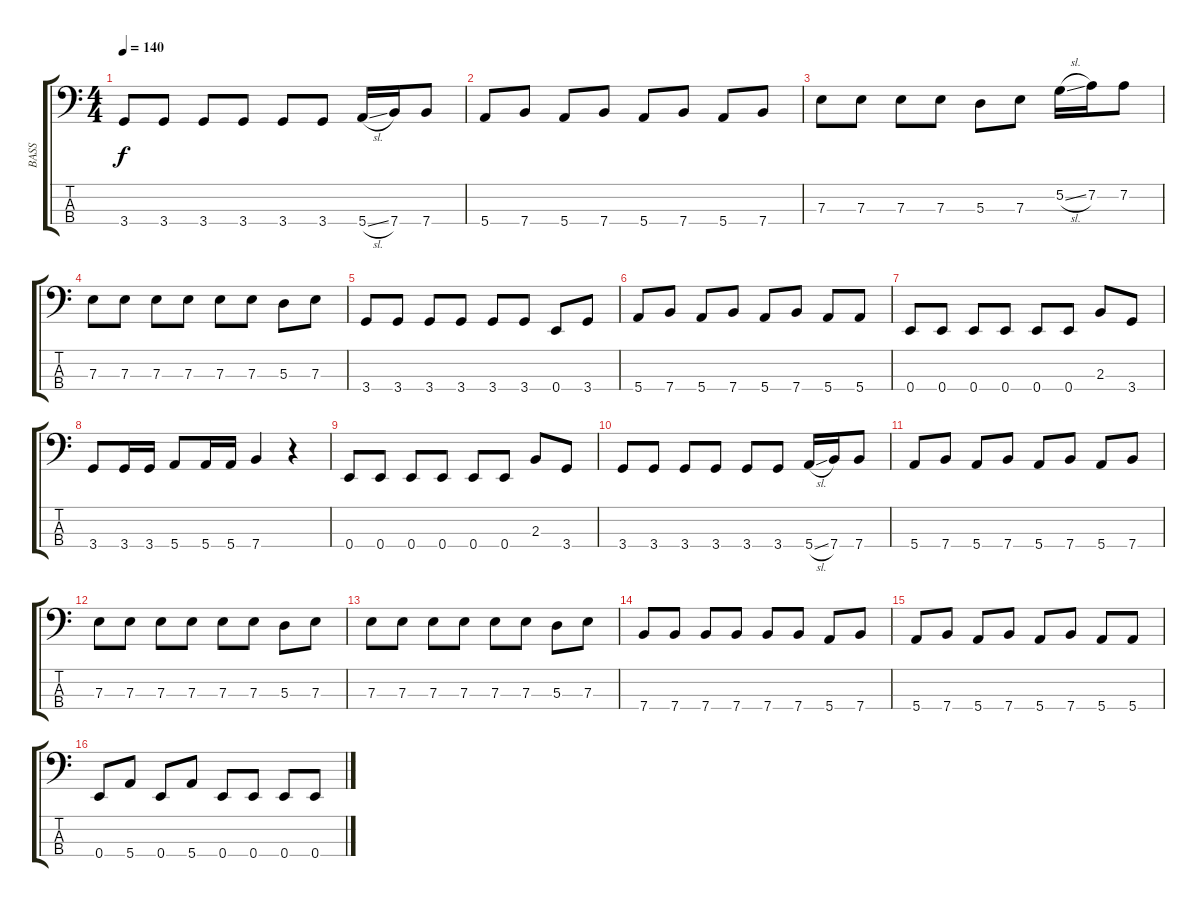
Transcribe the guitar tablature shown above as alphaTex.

\track ("BASS" "BASS") {instrument acousticguitarsteel}
\staff {score tabs}
\tuning (G2 D2 A1 E1) {hide}
\ts (4 4)
\tempo 140
\clef f4
\ks c
3.4.8{dy f} 3.4.8 3.4.8 3.4.8 3.4.8 3.4.8 5.4{sl}.16 7.4.16 7.4.8 |
5.4.8 7.4.8 5.4.8 7.4.8 5.4.8 7.4.8 5.4.8 7.4.8 |
7.3.8 7.3.8 7.3.8 7.3.8 5.3.8 7.3.8 5.2{sl}.16 7.2.16 7.2.8 |
7.3.8 7.3.8 7.3.8 7.3.8 7.3.8 7.3.8 5.3.8 7.3.8 |
3.4.8 3.4.8 3.4.8 3.4.8 3.4.8 3.4.8 0.4.8 3.4.8 |
5.4.8 7.4.8 5.4.8 7.4.8 5.4.8 7.4.8 5.4.8 5.4.8 |
0.4.8 0.4.8 0.4.8 0.4.8 0.4.8 0.4.8 2.3.8 3.4.8 |
3.4.8 3.4.16 3.4.16 5.4.8 5.4.16 5.4.16 7.4.4 r.4 |
0.4.8 0.4.8 0.4.8 0.4.8 0.4.8 0.4.8 2.3.8 3.4.8 |
3.4.8 3.4.8 3.4.8 3.4.8 3.4.8 3.4.8 5.4{sl}.16 7.4.16 7.4.8 |
5.4.8 7.4.8 5.4.8 7.4.8 5.4.8 7.4.8 5.4.8 7.4.8 |
7.3.8 7.3.8 7.3.8 7.3.8 7.3.8 7.3.8 5.3.8 7.3.8 |
7.3.8 7.3.8 7.3.8 7.3.8 7.3.8 7.3.8 5.3.8 7.3.8 |
7.4.8 7.4.8 7.4.8 7.4.8 7.4.8 7.4.8 5.4.8 7.4.8 |
5.4.8 7.4.8 5.4.8 7.4.8 5.4.8 7.4.8 5.4.8 5.4.8 |
0.4.8 5.4.8 0.4.8 5.4.8 0.4.8 0.4.8 0.4.8 0.4.8
